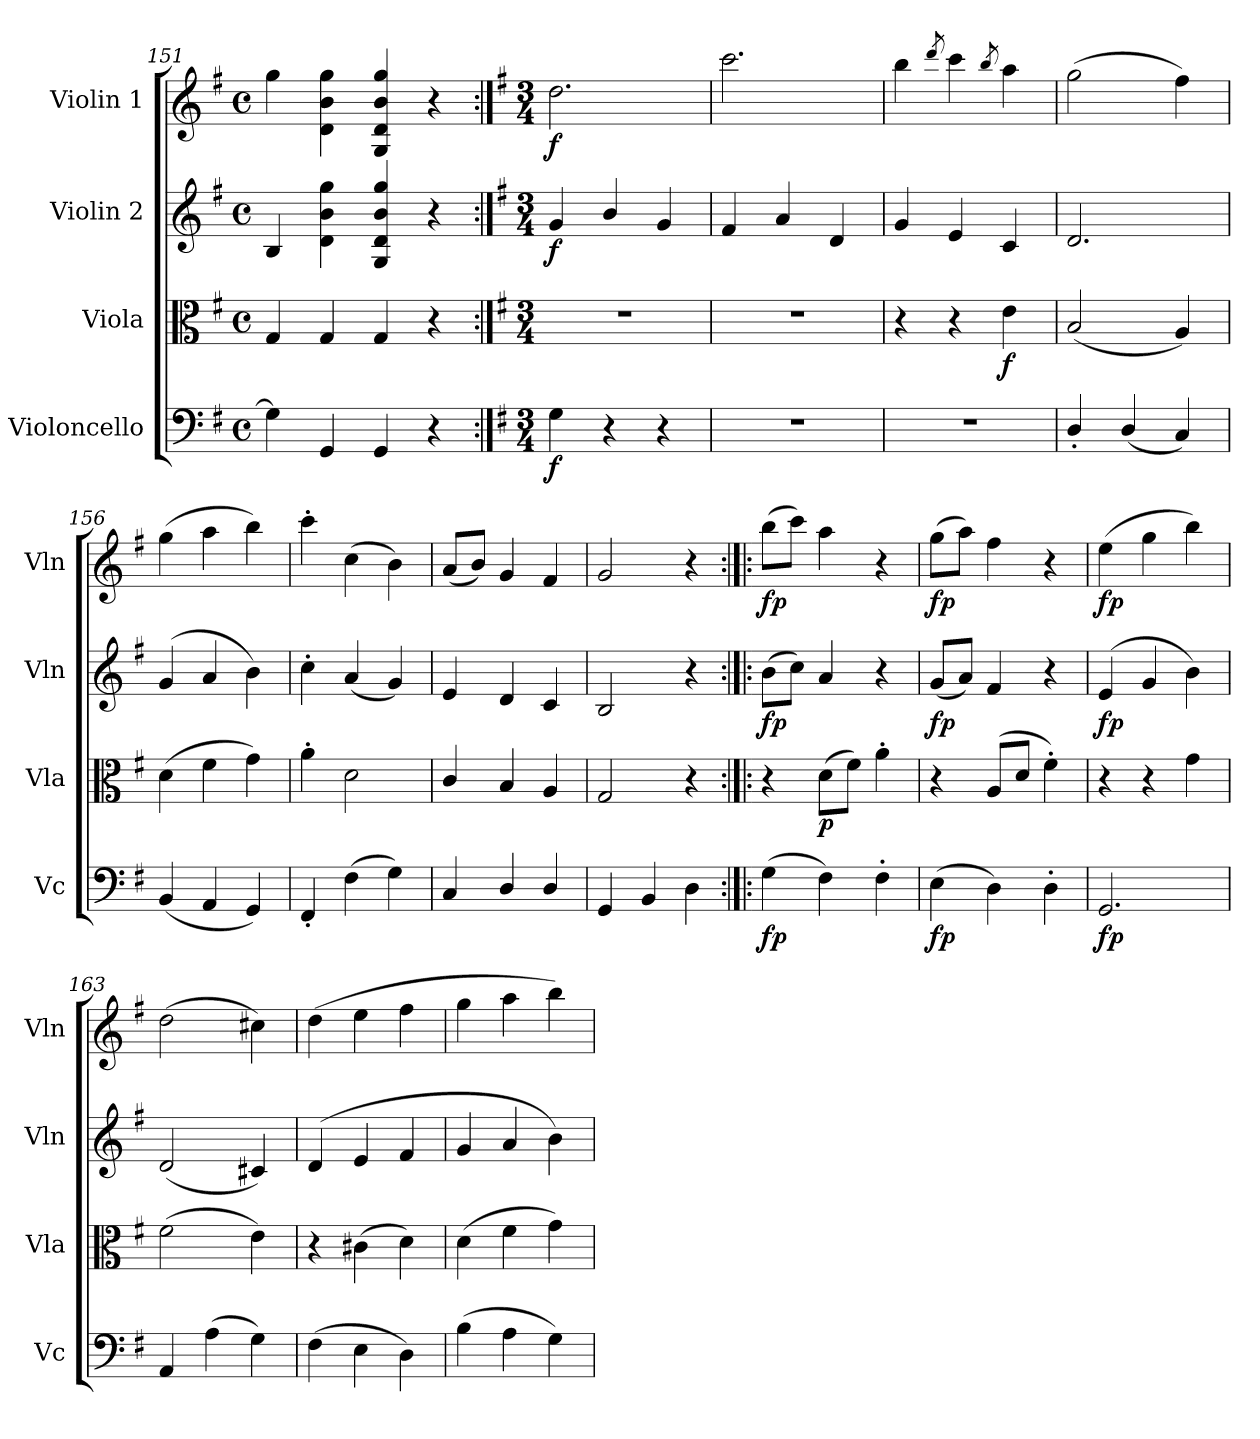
**kern	**dynam	**kern	**dynam	**kern	**dynam	**kern	**dynam
*part4	*part4	*part3	*part3	*part2	*part2	*part1	*part1
*staff4	*staff4	*staff3	*staff3	*staff2	*staff2	*staff1	*staff1
*I"Violoncello	*	*I"Viola	*	*I"Violin 2	*	*I"Violin 1	*
*I'Vc	*	*I'Vla	*	*I'Vln	*	*I'Vln	*
*clefF4	*	*clefC3	*	*clefG2	*	*clefG2	*
*k[f#]	*	*k[f#]	*	*k[f#]	*	*k[f#]	*
*M4/4	*	*M4/4	*	*M4/4	*	*M4/4	*
*met(c)	*	*met(c)	*	*met(c)	*	*met(c)	*
=151	=151	=151	=151	=151	=151	=151	=151
4G\]	.	4G/	.	4B/	.	4gg\	.
4GG/	.	4G/	.	4d\ 4b\ 4gg\	.	4d\ 4b\ 4gg\	.
4GG/	.	4G/	.	4G/ 4d/ 4b/ 4gg/	.	4G/ 4d/ 4b/ 4gg/	.
4r	.	4r	.	4r	.	4r	.
!!LO:PB:g=z
=152:|!	=152:|!	=152:|!	=152:|!	=152:|!	=152:|!	=152:|!	=152:|!
*k[f#]	*	*k[f#]	*	*k[f#]	*	*k[f#]	*
*M3/4	*	*M3/4	*	*M3/4	*	*M3/4	*
*	*	*	*	*	*	*MM120	*
!	!LO:DY:b	!	!	!	!LO:DY:b	!	!LO:DY:b
4G\	f	2.r	.	4g/	f	2.dd\	f
4r	.	.	.	4b/	.	.	.
4r	.	.	.	4g/	.	.	.
=153	=153	=153	=153	=153	=153	=153	=153
2.r	.	2.r	.	4f#/	.	2.ccc\	.
.	.	.	.	4a/	.	.	.
.	.	.	.	4d/	.	.	.
=154	=154	=154	=154	=154	=154	=154	=154
2.r	.	4r	.	4g/	.	4bb\	.
.	.	.	.	.	.	8qddd/	.
.	.	4r	.	4e/	.	4ccc\	.
.	.	.	.	.	.	8qbb/	.
!	!	!	!LO:DY:b	!	!	!	!
.	.	4e\	f	4c/	.	4aa\	.
=155	=155	=155	=155	=155	=155	=155	=155
4D'/	.	(<2B/	.	2.d/	.	(>2gg\	.
(<4D/	.	.	.	.	.	.	.
4C/)	.	4A/)	.	.	.	4ff#\)	.
=156	=156	=156	=156	=156	=156	=156	=156
(<4BB/	.	(>4d\	.	(>4g/	.	(>4gg\	.
4AA/	.	4f#\	.	4a/	.	4aa\	.
4GG/)	.	4g\)	.	4b\)	.	4bb\)	.
=157	=157	=157	=157	=157	=157	=157	=157
4FF#'/	.	4a'\	.	4cc'\	.	4ccc'\	.
(>4F#\	.	2d\	.	(<4a/	.	(>4cc\	.
4G\)	.	.	.	4g/)	.	4b\)	.
=158	=158	=158	=158	=158	=158	=158	=158
4C/	.	4c/	.	4e/	.	(<8a/L	.
.	.	.	.	.	.	8b/J)	.
4D/	.	4B/	.	4d/	.	4g/	.
4D/	.	4A/	.	4c/	.	4f#/	.
=159	=159	=159	=159	=159	=159	=159	=159
4GG/	.	2G/	.	2B/	.	2g/	.
4BB/	.	.	.	.	.	.	.
4D\	.	4r	.	4r	.	4r	.
=160:|!|:	=160:|!|:	=160:|!|:	=160:|!|:	=160:|!|:	=160:|!|:	=160:|!|:	=160:|!|:
!	!LO:DY:b	!	!	!	!LO:DY:b	!	!LO:DY:b
(>4G\	fp	4r	.	(>8b\L	fp	(>8bb\L	fp
.	.	.	.	8cc\J)	.	8ccc\J)	.
!	!	!	!LO:DY:b	!	!	!	!
4F#\)	.	(>8d\L	p	4a/	.	4aa\	.
.	.	8f#\J)	.	.	.	.	.
4F#'\	.	4a'\	.	4r	.	4r	.
=161	=161	=161	=161	=161	=161	=161	=161
!	!LO:DY:b	!	!	!	!LO:DY:b	!	!LO:DY:b
(>4E\	fp	4r	.	(<8g/L	fp	(>8gg\L	fp
.	.	.	.	8a/J)	.	8aa\J)	.
4D\)	.	(<8A/L	.	4f#/	.	4ff#\	.
.	.	8d/J	.	.	.	.	.
4D'\	.	4f#'\)	.	4r	.	4r	.
!!LO:LB:g=z
=162	=162	=162	=162	=162	=162	=162	=162
!	!LO:DY:b	!	!	!	!LO:DY:b	!	!LO:DY:b
2.GG/	fp	4r	.	(>4e/	fp	(>4ee\	fp
.	.	4r	.	4g/	.	4gg\	.
.	.	4g\	.	4b\)	.	4bb\)	.
=163	=163	=163	=163	=163	=163	=163	=163
4AA/	.	(>2f#\	.	(<2d/	.	(>2dd\	.
(>4A\	.	.	.	.	.	.	.
4G\)	.	4e\)	.	4c#X/)	.	4cc#X\)	.
=164	=164	=164	=164	=164	=164	=164	=164
(>4F#\	.	4r	.	(<4d/	.	(>4dd\	.
4E\	.	(>4c#X\	.	4e/	.	4ee\	.
4D\)	.	4d\)	.	4f#/	.	4ff#\	.
=165	=165	=165	=165	=165	=165	=165	=165
(>4B\	.	(>4d\	.	4g/	.	4gg\	.
4A\	.	4f#\	.	4a/	.	4aa\	.
4G\)	.	4g\)	.	4b\)	.	4bb\)	.
=	=	=	=	=	=	=	=
*-	*-	*-	*-	*-	*-	*-	*-
